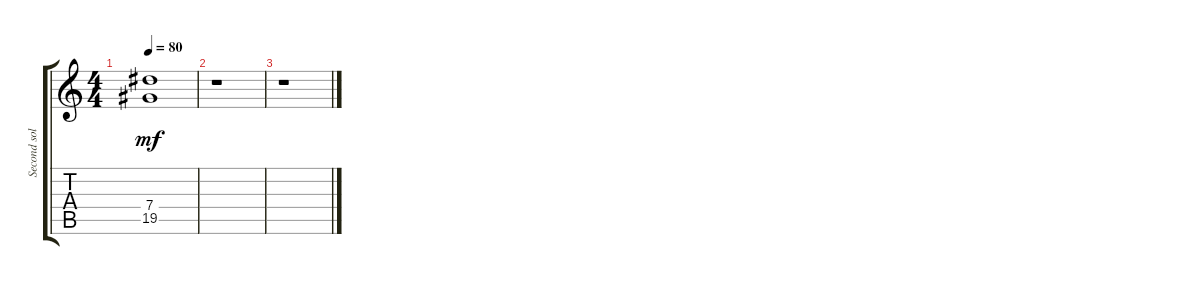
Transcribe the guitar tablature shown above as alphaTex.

\track ("Second solo" "Second sol") {solo instrument distortionguitar}
\staff {score tabs}
\tuning (Eb4 Bb3 Gb3 Db3 Ab2 Eb2) {hide}
\ts (4 4)
\tempo 80
\clef g2
\ks c
(7.4{t} 19.5{t}).1{dy mf} |
r.1 |
r.1
